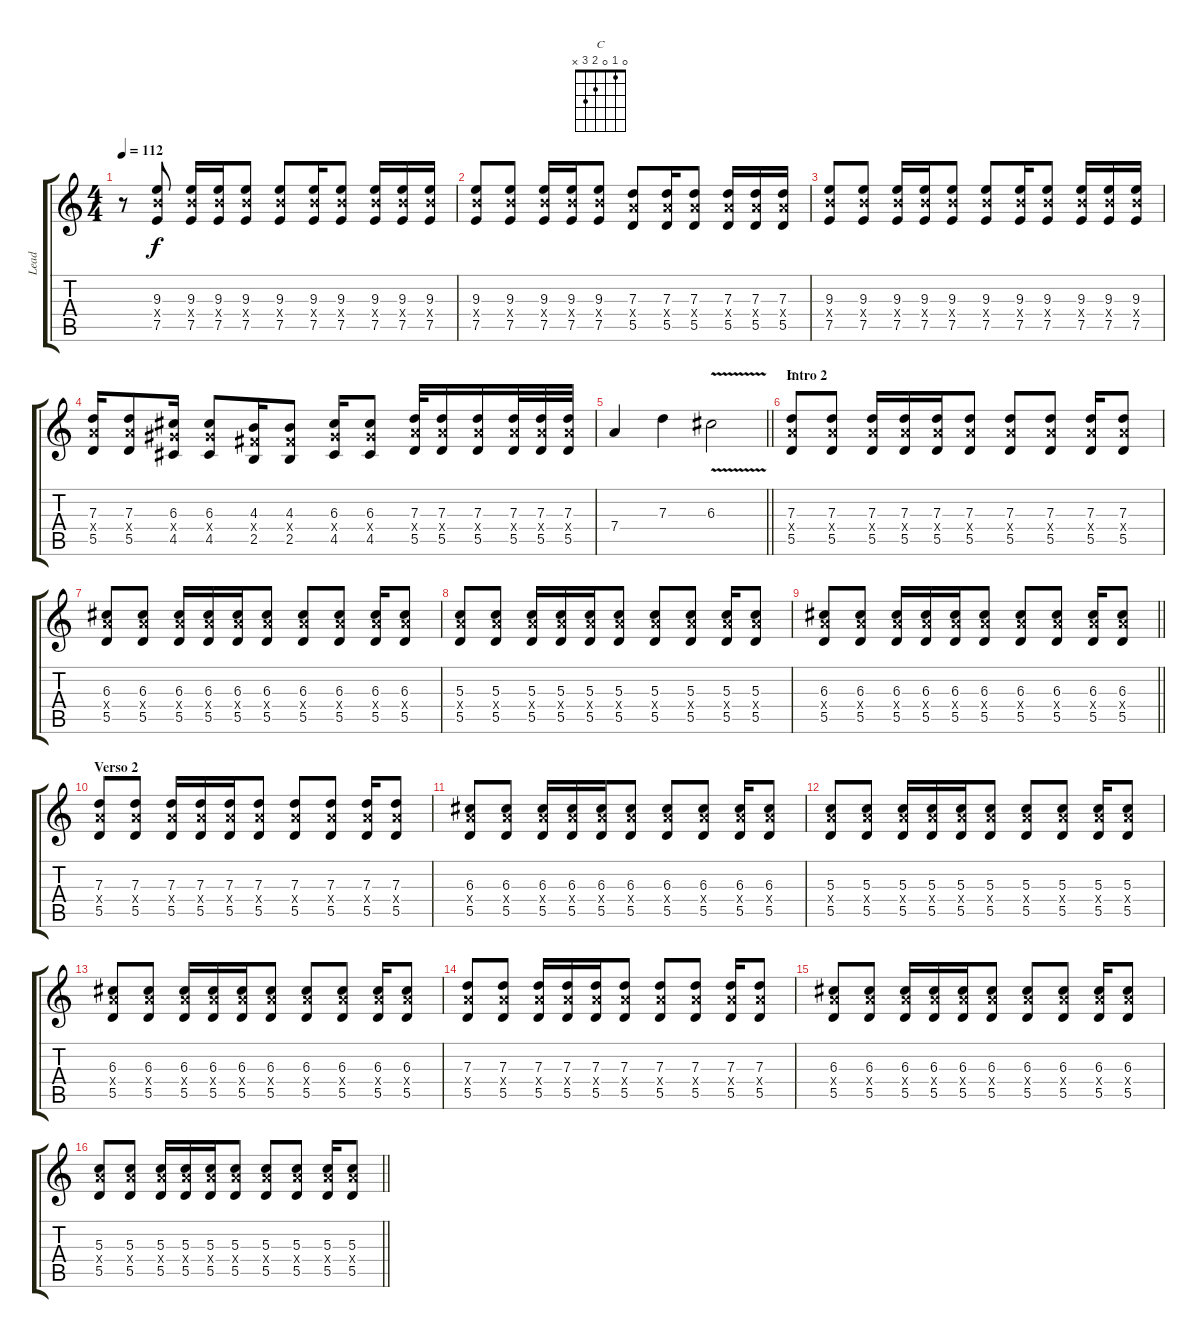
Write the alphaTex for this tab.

\track ("Lead" "Lead") {instrument overdrivenguitar}
\staff {score tabs}
\tuning (E4 B3 G3 D3 A2 E2) {hide}
\chord ("C" 0 1 0 2 3 x)
\ts (4 4)
\tempo 112
\clef g2
\ks c
r.8{dy f} (9.3 9.4{x} 7.5).8 (9.3 9.4{x} 7.5).16 (9.3 9.4{x} 7.5).16 (9.3 9.4{x} 7.5).8 (9.3 9.4{x} 7.5).8 (9.3 9.4{x} 7.5).16 (9.3 9.4{x} 7.5).8 (9.3 9.4{x} 7.5).16 (9.3 9.4{x} 7.5).16 (9.3 9.4{x} 7.5).16 |
(9.3 9.4{x} 7.5).8 (9.3 9.4{x} 7.5).8 (9.3 9.4{x} 7.5).16 (9.3 9.4{x} 7.5).16 (9.3 9.4{x} 7.5).8 (7.3 7.4{x} 5.5).8 (7.3 7.4{x} 5.5).16 (7.3 7.4{x} 5.5).8 (7.3 7.4{x} 5.5).16 (7.3 7.4{x} 5.5).16 (7.3 7.4{x} 5.5).16 |
(9.3 9.4{x} 7.5).8 (9.3 9.4{x} 7.5).8 (9.3 9.4{x} 7.5).16 (9.3 9.4{x} 7.5).16 (9.3 9.4{x} 7.5).8 (9.3 9.4{x} 7.5).8 (9.3 9.4{x} 7.5).16 (9.3 9.4{x} 7.5).8 (9.3 9.4{x} 7.5).16 (9.3 9.4{x} 7.5).16 (9.3 9.4{x} 7.5).16 |
(7.3 7.4{x} 5.5).16 (7.3 7.4{x} 5.5).8 (6.3 6.4{x} 4.5).16 (6.3 6.4{x} 4.5).8 (4.3 4.4{x} 2.5).16 (4.3 4.4{x} 2.5).8 (6.3 6.4{x} 4.5).16 (6.3 6.4{x} 4.5).8 (7.3 7.4{x} 5.5).32 (7.3 7.4{x} 5.5).16 (7.3 7.4{x} 5.5).16 (7.3 7.4{x} 5.5).32 (7.3 7.4{x} 5.5).32 (7.3 7.4{x} 5.5).32 |
\barLineRight lightlight
7.4.4 7.3.4 6.3{v}.2 |
\section ("" "Intro 2")
(7.3 7.4{x} 5.5).8{ch "C"} (7.3 7.4{x} 5.5).8 (7.3 7.4{x} 5.5).16 (7.3 7.4{x} 5.5).16 (7.3 7.4{x} 5.5).16 (7.3 7.4{x} 5.5).8 (7.3 7.4{x} 5.5).8 (7.3 7.4{x} 5.5).8 (7.3 7.4{x} 5.5).16 (7.3 7.4{x} 5.5).8 |
(6.3 7.4{x} 5.5).8 (6.3 7.4{x} 5.5).8 (6.3 7.4{x} 5.5).16 (6.3 7.4{x} 5.5).16 (6.3 7.4{x} 5.5).16 (6.3 7.4{x} 5.5).8 (6.3 7.4{x} 5.5).8 (6.3 7.4{x} 5.5).8 (6.3 7.4{x} 5.5).16 (6.3 7.4{x} 5.5).8 |
(5.3 7.4{x} 5.5).8 (5.3 7.4{x} 5.5).8 (5.3 7.4{x} 5.5).16 (5.3 7.4{x} 5.5).16 (5.3 7.4{x} 5.5).16 (5.3 7.4{x} 5.5).8 (5.3 7.4{x} 5.5).8 (5.3 7.4{x} 5.5).8 (5.3 7.4{x} 5.5).16 (5.3 7.4{x} 5.5).8 |
\barLineRight lightlight
(6.3 7.4{x} 5.5).8 (6.3 7.4{x} 5.5).8 (6.3 7.4{x} 5.5).16 (6.3 7.4{x} 5.5).16 (6.3 7.4{x} 5.5).16 (6.3 7.4{x} 5.5).8 (6.3 7.4{x} 5.5).8 (6.3 7.4{x} 5.5).8 (6.3 7.4{x} 5.5).16 (6.3 7.4{x} 5.5).8 |
\section ("" "Verso 2")
(7.3 7.4{x} 5.5).8 (7.3 7.4{x} 5.5).8 (7.3 7.4{x} 5.5).16 (7.3 7.4{x} 5.5).16 (7.3 7.4{x} 5.5).16 (7.3 7.4{x} 5.5).8 (7.3 7.4{x} 5.5).8 (7.3 7.4{x} 5.5).8 (7.3 7.4{x} 5.5).16 (7.3 7.4{x} 5.5).8 |
(6.3 7.4{x} 5.5).8 (6.3 7.4{x} 5.5).8 (6.3 7.4{x} 5.5).16 (6.3 7.4{x} 5.5).16 (6.3 7.4{x} 5.5).16 (6.3 7.4{x} 5.5).8 (6.3 7.4{x} 5.5).8 (6.3 7.4{x} 5.5).8 (6.3 7.4{x} 5.5).16 (6.3 7.4{x} 5.5).8 |
(5.3 7.4{x} 5.5).8 (5.3 7.4{x} 5.5).8 (5.3 7.4{x} 5.5).16 (5.3 7.4{x} 5.5).16 (5.3 7.4{x} 5.5).16 (5.3 7.4{x} 5.5).8 (5.3 7.4{x} 5.5).8 (5.3 7.4{x} 5.5).8 (5.3 7.4{x} 5.5).16 (5.3 7.4{x} 5.5).8 |
(6.3 7.4{x} 5.5).8 (6.3 7.4{x} 5.5).8 (6.3 7.4{x} 5.5).16 (6.3 7.4{x} 5.5).16 (6.3 7.4{x} 5.5).16 (6.3 7.4{x} 5.5).8 (6.3 7.4{x} 5.5).8 (6.3 7.4{x} 5.5).8 (6.3 7.4{x} 5.5).16 (6.3 7.4{x} 5.5).8 |
(7.3 7.4{x} 5.5).8 (7.3 7.4{x} 5.5).8 (7.3 7.4{x} 5.5).16 (7.3 7.4{x} 5.5).16 (7.3 7.4{x} 5.5).16 (7.3 7.4{x} 5.5).8 (7.3 7.4{x} 5.5).8 (7.3 7.4{x} 5.5).8 (7.3 7.4{x} 5.5).16 (7.3 7.4{x} 5.5).8 |
(6.3 7.4{x} 5.5).8 (6.3 7.4{x} 5.5).8 (6.3 7.4{x} 5.5).16 (6.3 7.4{x} 5.5).16 (6.3 7.4{x} 5.5).16 (6.3 7.4{x} 5.5).8 (6.3 7.4{x} 5.5).8 (6.3 7.4{x} 5.5).8 (6.3 7.4{x} 5.5).16 (6.3 7.4{x} 5.5).8 |
\barLineRight lightlight
(5.3 7.4{x} 5.5).8 (5.3 7.4{x} 5.5).8 (5.3 7.4{x} 5.5).16 (5.3 7.4{x} 5.5).16 (5.3 7.4{x} 5.5).16 (5.3 7.4{x} 5.5).8 (5.3 7.4{x} 5.5).8 (5.3 7.4{x} 5.5).8 (5.3 7.4{x} 5.5).16 (5.3 7.4{x} 5.5).8
